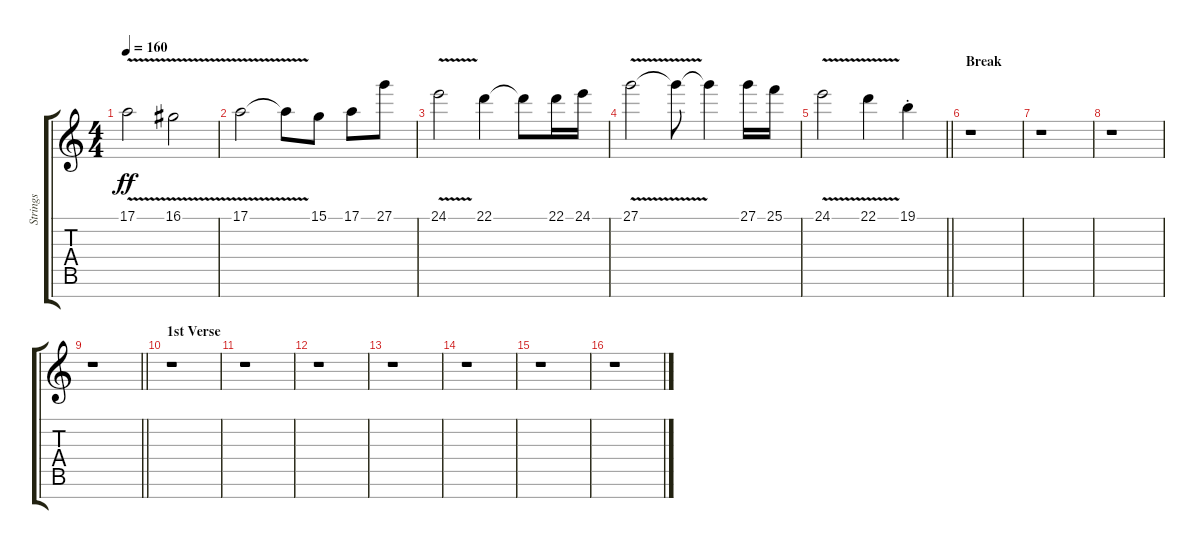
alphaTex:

\track ("Strings" "Strings") {instrument stringensemble1}
\staff {score tabs}
\tuning (E4 B3 G3 D3 A2 E2 B1) {hide}
\ts (4 4)
\tempo 160
\clef g2
\ks c
17.1{v}.2{dy ff} 16.1{v}.2 |
17.1{v}.2 17.1{t}.8 15.1.8 17.1.8 27.1.8 |
24.1{v}.2 22.1.4 22.1{t}.8 22.1.16 24.1.16 |
27.1{v}.2 27.1{t}.8 27.1{t}.4 27.1.16 25.1.16 |
\barLineRight lightlight
24.1{v}.2 22.1{v}.4 19.1{st}.4 |
\section ("" "Break")
r.1 |
r.1 |
r.1 |
\barLineRight lightlight
r.1 |
\section ("" "1st Verse")
r.1 |
r.1 |
r.1 |
r.1 |
r.1 |
r.1 |
r.1
